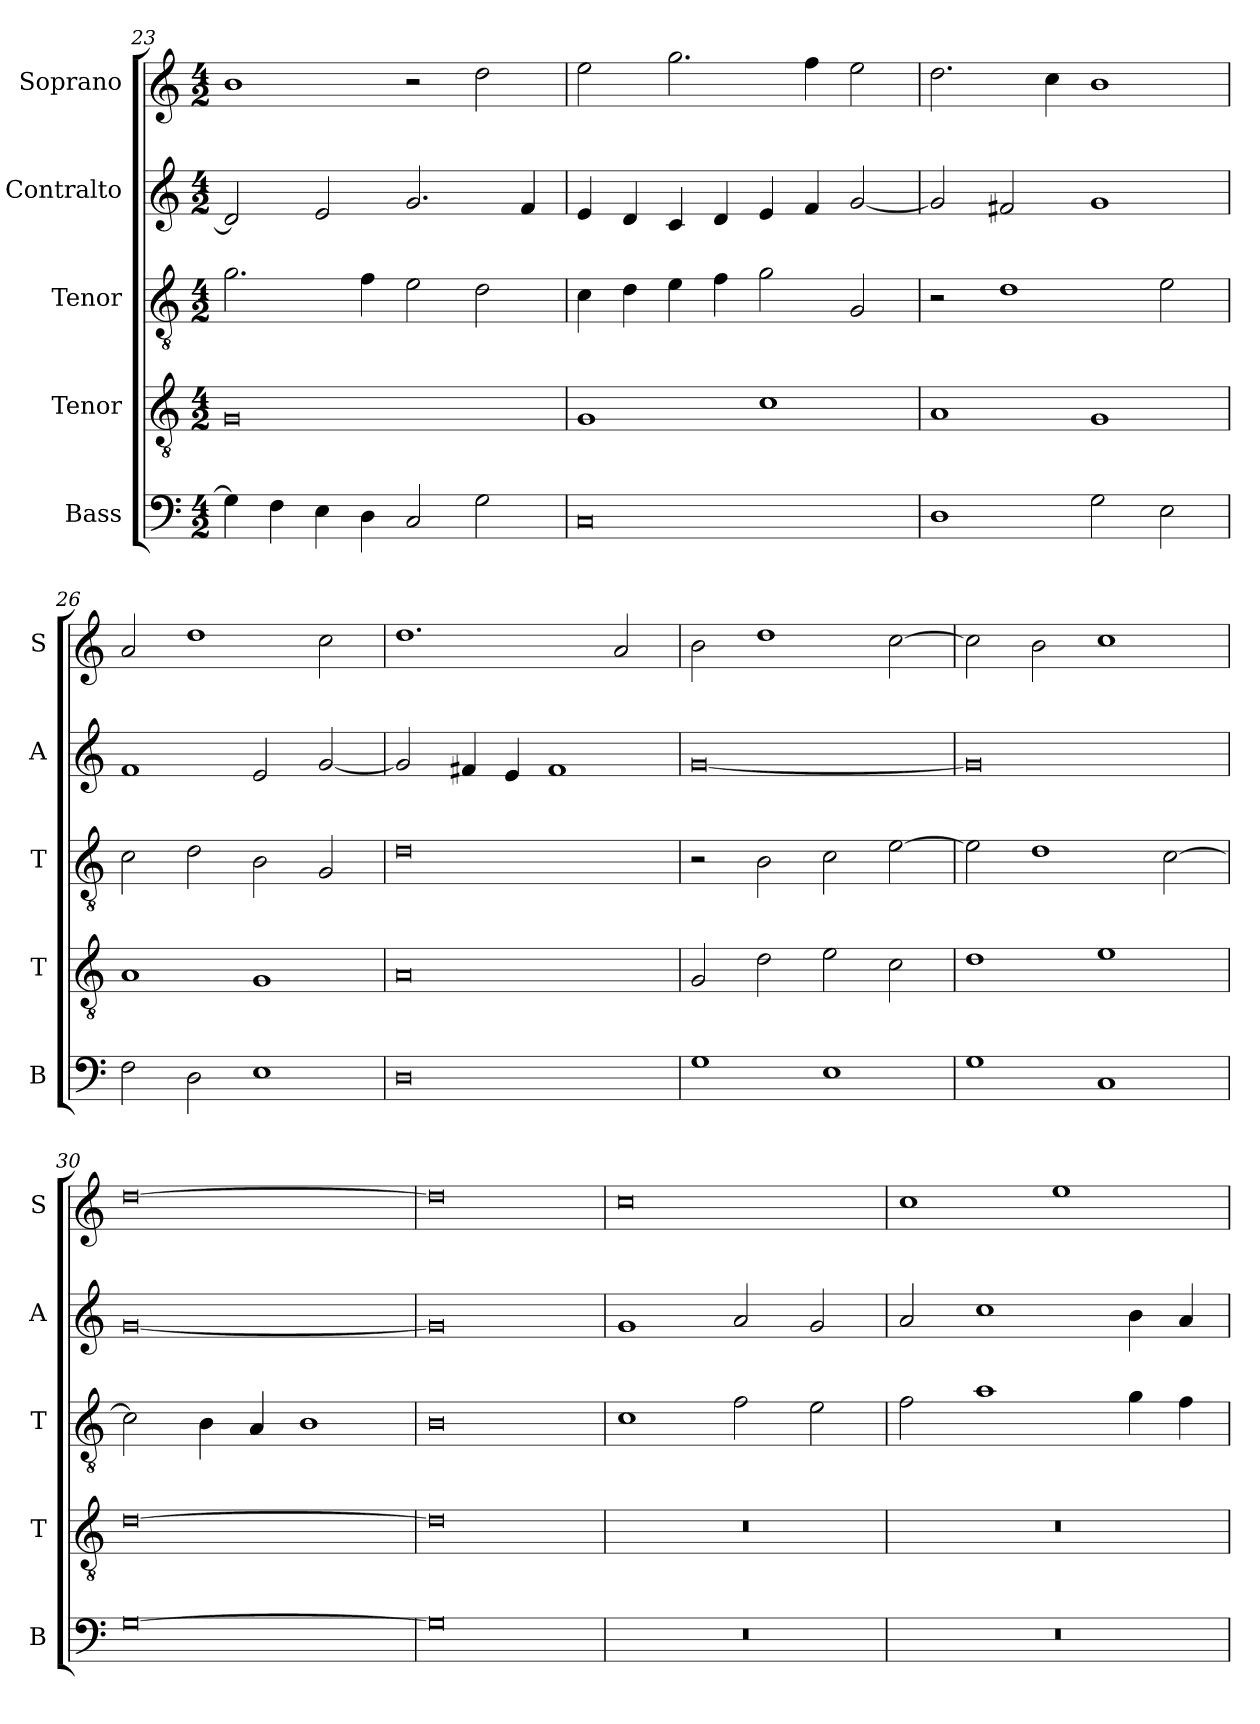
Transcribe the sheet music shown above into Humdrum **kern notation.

**kern	**kern	**kern	**kern	**kern
*part5	*part4	*part3	*part2	*part1
*staff5	*staff4	*staff3	*staff2	*staff1
*I"Bass	*I"Tenor	*I"Tenor	*I"Contralto	*I"Soprano
*I'B	*I'T	*I'T	*I'A	*I'S
*clefF4	*clefGv2	*clefGv2	*clefG2	*clefG2
*k[]	*k[]	*k[]	*k[]	*k[]
*G:mix	*G:mix	*G:mix	*G:mix	*G:mix
*M4/2	*M4/2	*M4/2	*M4/2	*M4/2
=23	=23	=23	=23	=23
4G]	0G	2.g	2d]	1b
4F	.	.	.	.
4E	.	.	2e	.
4D	.	4f	.	.
2C	.	2e	2.g	2r
2G	.	2d	.	2dd
.	.	.	4f	.
=24	=24	=24	=24	=24
0C	1G	4c	4e	2ee
.	.	4d	4d	.
.	.	4e	4c	2.gg
.	.	4f	4d	.
.	1c	2g	4e	.
.	.	.	4f	4ff
.	.	2G	[2g	2ee
=25	=25	=25	=25	=25
1D	1A	2r	2g]	2.dd
.	.	1d	2f#X	.
.	.	.	.	4cc
2G	1G	.	1g	1b
2E	.	2e	.	.
=26	=26	=26	=26	=26
2F	1A	2c	1f	2a
2D	.	2d	.	1dd
1E	1G	2B	2e	.
.	.	2G	[2g	2cc
=27	=27	=27	=27	=27
0D	0A	0d	2g]	1.dd
.	.	.	4f#X	.
.	.	.	4e	.
.	.	.	1f#	.
.	.	.	.	2a
=28	=28	=28	=28	=28
1G	2G	2r	[0g	2b
.	2d	2B	.	1dd
1E	2e	2c	.	.
.	2c	[2e	.	[2cc
=29	=29	=29	=29	=29
1G	1d	2e]	0g]	2cc]
.	.	1d	.	2b
1C	1e	.	.	1cc
.	.	[2c	.	.
=30	=30	=30	=30	=30
[0G	[0d	2c]	[0g	[0dd
.	.	4B	.	.
.	.	4A	.	.
.	.	1B	.	.
=31	=31	=31	=31	=31
0G]	0d]	0B	0g]	0dd]
=32	=32	=32	=32	=32
0r	0r	1c	1g	0cc
.	.	2f	2a	.
.	.	2e	2g	.
=33	=33	=33	=33	=33
0r	0r	2f	2a	1cc
.	.	1a	1cc	.
.	.	.	.	1ee
.	.	4g	4b	.
.	.	4f	4a	.
=	=	=	=	=
*-	*-	*-	*-	*-
